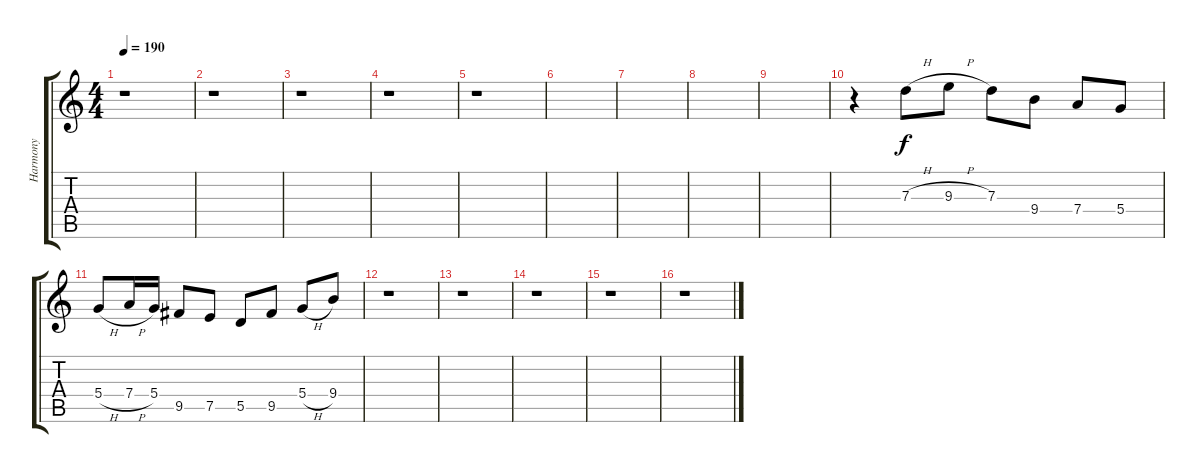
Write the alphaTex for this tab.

\track ("Harmony" "Harmony") {instrument distortionguitar}
\staff {score tabs}
\tuning (E4 B3 G3 D3 A2 E2) {hide}
\ts (4 4)
\tempo 190
\clef g2
\ks c
r.1{dy f} |
r.1 |
r.1 |
r.1 |
r.1 |
|
|
|
|
r.4 7.3{h}.8 9.3{h}.8 7.3.8 9.4.8 7.4.8 5.4.8 |
5.4{h}.8 7.4{h}.16 5.4.16 9.5.8 7.5.8 5.5.8 9.5.8 5.4{h}.8 9.4.8 |
r.1 |
r.1 |
r.1 |
r.1 |
r.1
